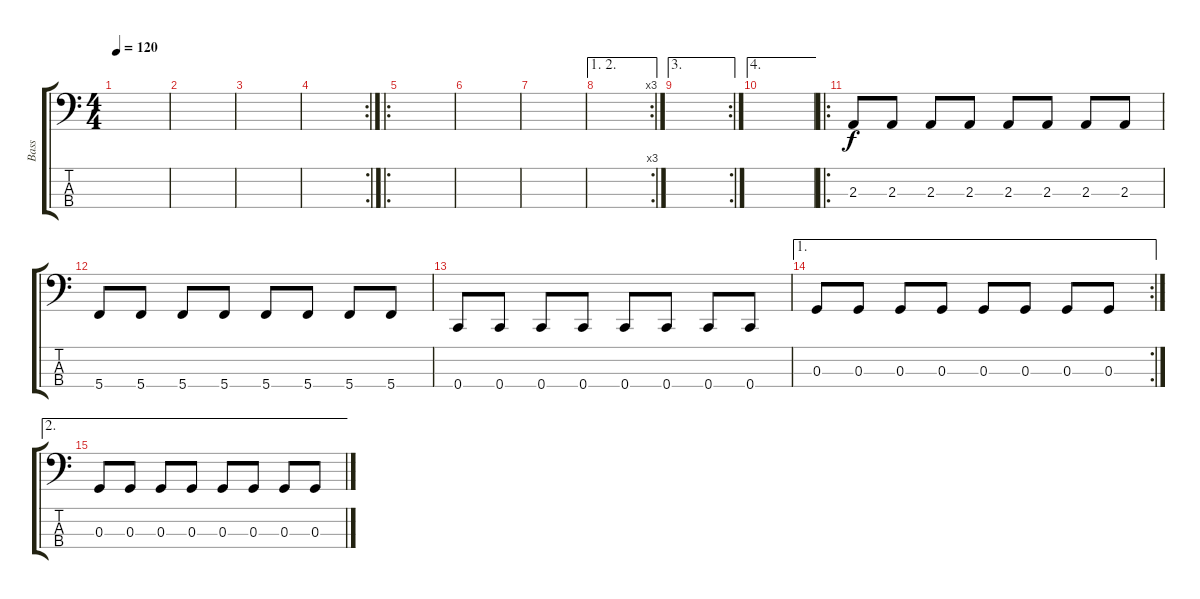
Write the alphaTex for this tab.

\track ("Bass" "Bass") {instrument electricbassfinger}
\staff {score tabs}
\tuning (G2 C2 G1 C1) {hide}
\ts (4 4)
\tempo 120
\clef f4
\ks c
|
|
|
\rc 2
|
\ro
|
|
|
\ae (1 2)
\rc 3
|
\ae 3
\rc 2
|
\ae 4
|
\ro
2.3.8 2.3.8 2.3.8 2.3.8 2.3.8 2.3.8 2.3.8 2.3.8 |
5.4.8 5.4.8 5.4.8 5.4.8 5.4.8 5.4.8 5.4.8 5.4.8 |
0.4.8 0.4.8 0.4.8 0.4.8 0.4.8 0.4.8 0.4.8 0.4.8 |
\ae 1
\rc 2
0.3.8 0.3.8 0.3.8 0.3.8 0.3.8 0.3.8 0.3.8 0.3.8 |
\ae 2
0.3.8 0.3.8 0.3.8 0.3.8 0.3.8 0.3.8 0.3.8 0.3.8
